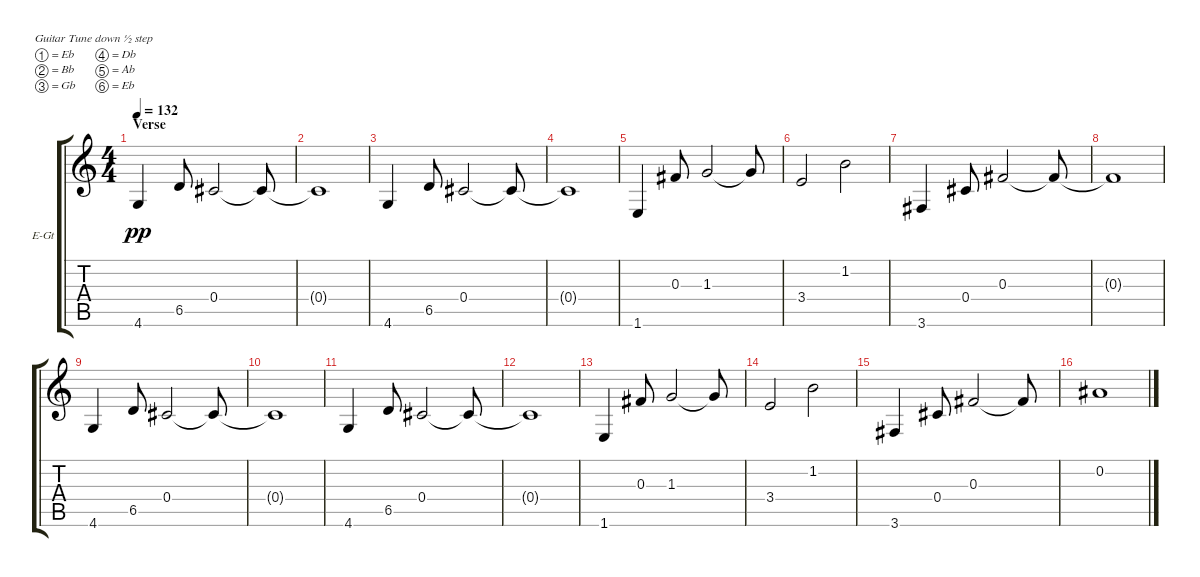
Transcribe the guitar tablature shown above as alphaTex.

\defaultSystemsLayout 4
\bracketExtendMode groupsimilarinstruments
\firstSystemTrackNameOrientation horizontal
\otherSystemsTrackNameOrientation horizontal
\track ("Additional Guitar" "E-Gt") {instrument distortionguitar}
\staff {score tabs}
\tuning (Eb4 Bb3 Gb3 Db3 Ab2 Eb2)
\ts (4 4)
\section ("" "Verse")
\tempo 132
\clef g2
\scale
0.333333
\ks c
4.6.4{dy pp} 6.5.8 0.4.2 0.4{t}.8 |
\scale
0.333333 0.4{t}.1 |
\scale
0.333333 4.6.4 6.5.8 0.4.2 0.4{t}.8 |
\scale
0.333333 0.4{t}.1 |
\scale
0.333333 1.6.4 0.3.8 1.3.2 1.3{t}.8 |
\scale
0.333333 3.4.2 1.2.2 |
\scale
0.333333 3.6.4 0.4.8 0.3.2 0.3{t}.8 |
\scale
0.333333 0.3{t}.1 |
\scale
0.333333 4.6.4 6.5.8 0.4.2 0.4{t}.8 |
\scale
0.333333 0.4{t}.1 |
\scale
0.333333 4.6.4 6.5.8 0.4.2 0.4{t}.8 |
\scale
0.333333 0.4{t}.1 |
\scale
0.333333 1.6.4 0.3.8 1.3.2 1.3{t}.8 |
\scale
0.333333 3.4.2 1.2.2 |
\scale
0.333333 3.6.4 0.4.8 0.3.2 0.3{t}.8 |
\scale
0.333333 0.2.1
